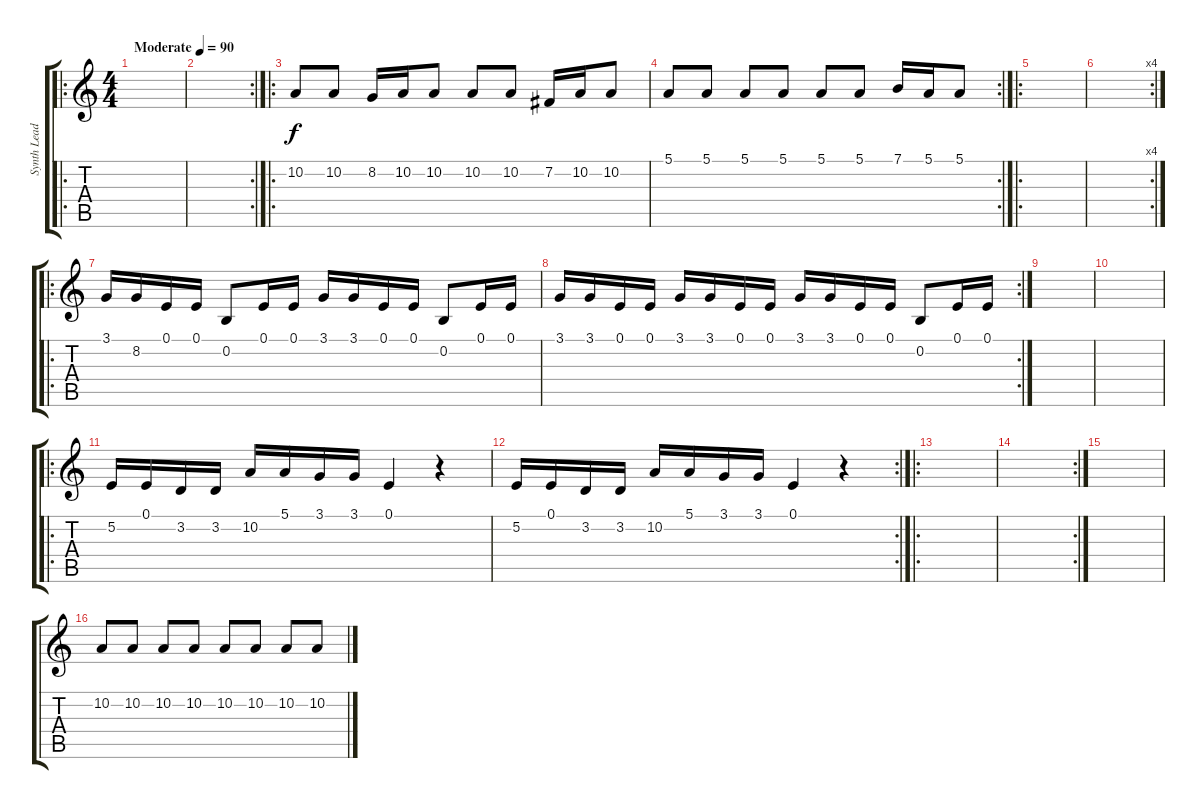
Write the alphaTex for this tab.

\track ("Synth Lead" "Synth Lead") {instrument lead1square}
\staff {score tabs}
\tuning (E4 B3 G3 D3 A2 E2) {hide}
\ro
\ts (4 4)
\tempo (90 "Moderate")
\clef g2
\ks c
|
\rc 2
|
\ro
10.2.8 10.2.8 8.2.16 10.2.16 10.2.8 10.2.8 10.2.8 7.2.16 10.2.16 10.2.8 |
\rc 2
5.1.8 5.1.8 5.1.8 5.1.8 5.1.8 5.1.8 7.1.16 5.1.16 5.1.8 |
\ro
|
\rc 4
|
\ro
3.1.16 8.2.16 0.1.16 0.1.16 0.2.8 0.1.16 0.1.16 3.1.16 3.1.16 0.1.16 0.1.16 0.2.8 0.1.16 0.1.16 |
\rc 2
3.1.16 3.1.16 0.1.16 0.1.16 3.1.16 3.1.16 0.1.16 0.1.16 3.1.16 3.1.16 0.1.16 0.1.16 0.2.8 0.1.16 0.1.16 |
|
|
\ro
5.2.16 0.1.16 3.2.16 3.2.16 10.2.16 5.1.16 3.1.16 3.1.16 0.1.4 r.4 |
\rc 2
5.2.16 0.1.16 3.2.16 3.2.16 10.2.16 5.1.16 3.1.16 3.1.16 0.1.4 r.4 |
\ro
|
\rc 2
|
|
10.2.8 10.2.8 10.2.8 10.2.8 10.2.8 10.2.8 10.2.8 10.2.8
